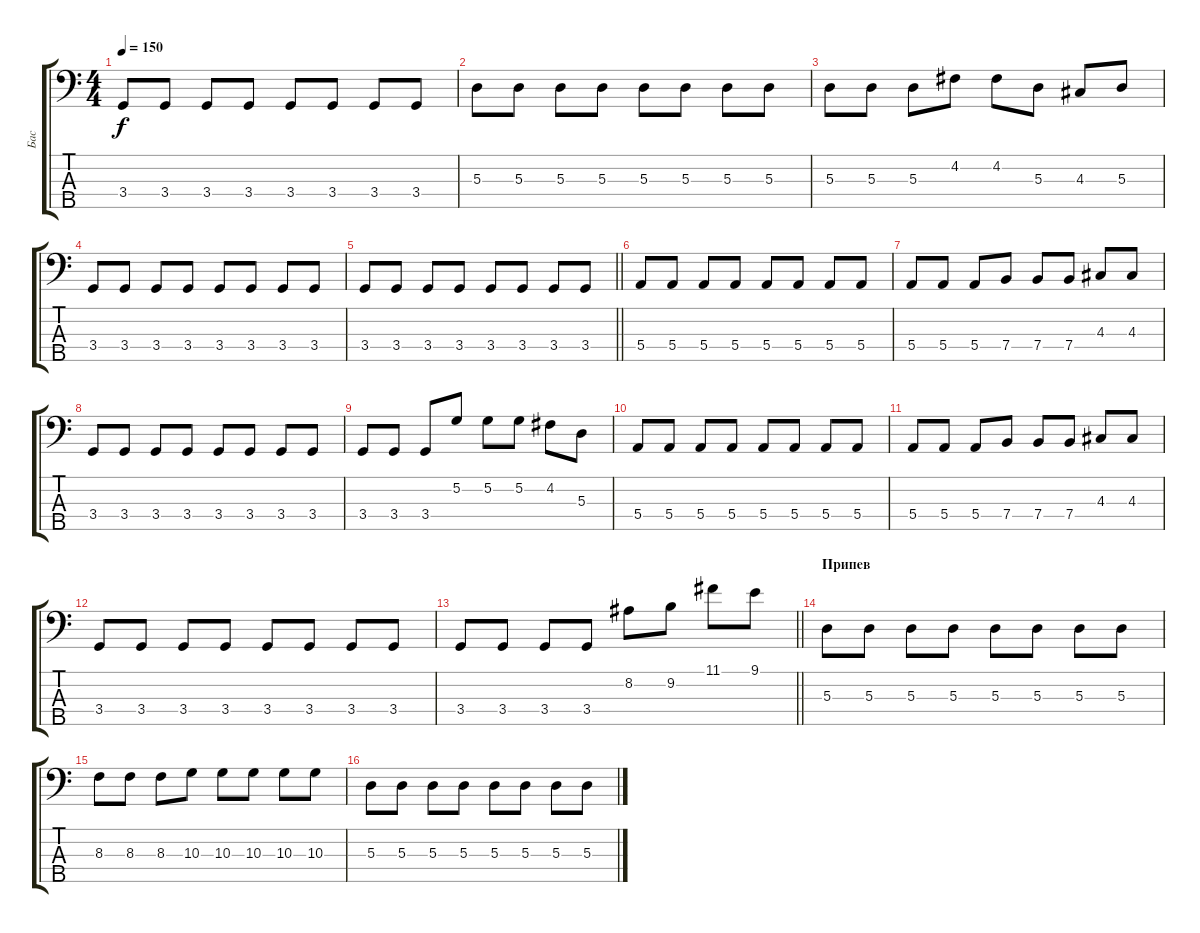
\track ("Бас" "Бас") {instrument electricbassfinger}
\staff {score tabs}
\tuning (G2 D2 A1 E1 B0) {hide}
\ts (4 4)
\tempo 150
\clef f4
\ks c
3.4.8{dy f} 3.4.8 3.4.8 3.4.8 3.4.8 3.4.8 3.4.8 3.4.8 |
5.3.8 5.3.8 5.3.8 5.3.8 5.3.8 5.3.8 5.3.8 5.3.8 |
5.3.8 5.3.8 5.3.8 4.2.8 4.2.8 5.3.8 4.3.8 5.3.8 |
3.4.8 3.4.8 3.4.8 3.4.8 3.4.8 3.4.8 3.4.8 3.4.8 |
\barLineRight lightlight
3.4.8 3.4.8 3.4.8 3.4.8 3.4.8 3.4.8 3.4.8 3.4.8 |
\section ("" " ")
5.4.8 5.4.8 5.4.8 5.4.8 5.4.8 5.4.8 5.4.8 5.4.8 |
5.4.8 5.4.8 5.4.8 7.4.8 7.4.8 7.4.8 4.3.8 4.3.8 |
3.4.8 3.4.8 3.4.8 3.4.8 3.4.8 3.4.8 3.4.8 3.4.8 |
3.4.8 3.4.8 3.4.8 5.2.8 5.2.8 5.2.8 4.2.8 5.3.8 |
5.4.8 5.4.8 5.4.8 5.4.8 5.4.8 5.4.8 5.4.8 5.4.8 |
5.4.8 5.4.8 5.4.8 7.4.8 7.4.8 7.4.8 4.3.8 4.3.8 |
3.4.8 3.4.8 3.4.8 3.4.8 3.4.8 3.4.8 3.4.8 3.4.8 |
\barLineRight lightlight
3.4.8 3.4.8 3.4.8 3.4.8 8.2.8 9.2.8 11.1.8 9.1.8 |
\section ("" "Припев")
5.3.8 5.3.8 5.3.8 5.3.8 5.3.8 5.3.8 5.3.8 5.3.8 |
8.3.8 8.3.8 8.3.8 10.3.8 10.3.8 10.3.8 10.3.8 10.3.8 |
5.3.8 5.3.8 5.3.8 5.3.8 5.3.8 5.3.8 5.3.8 5.3.8
